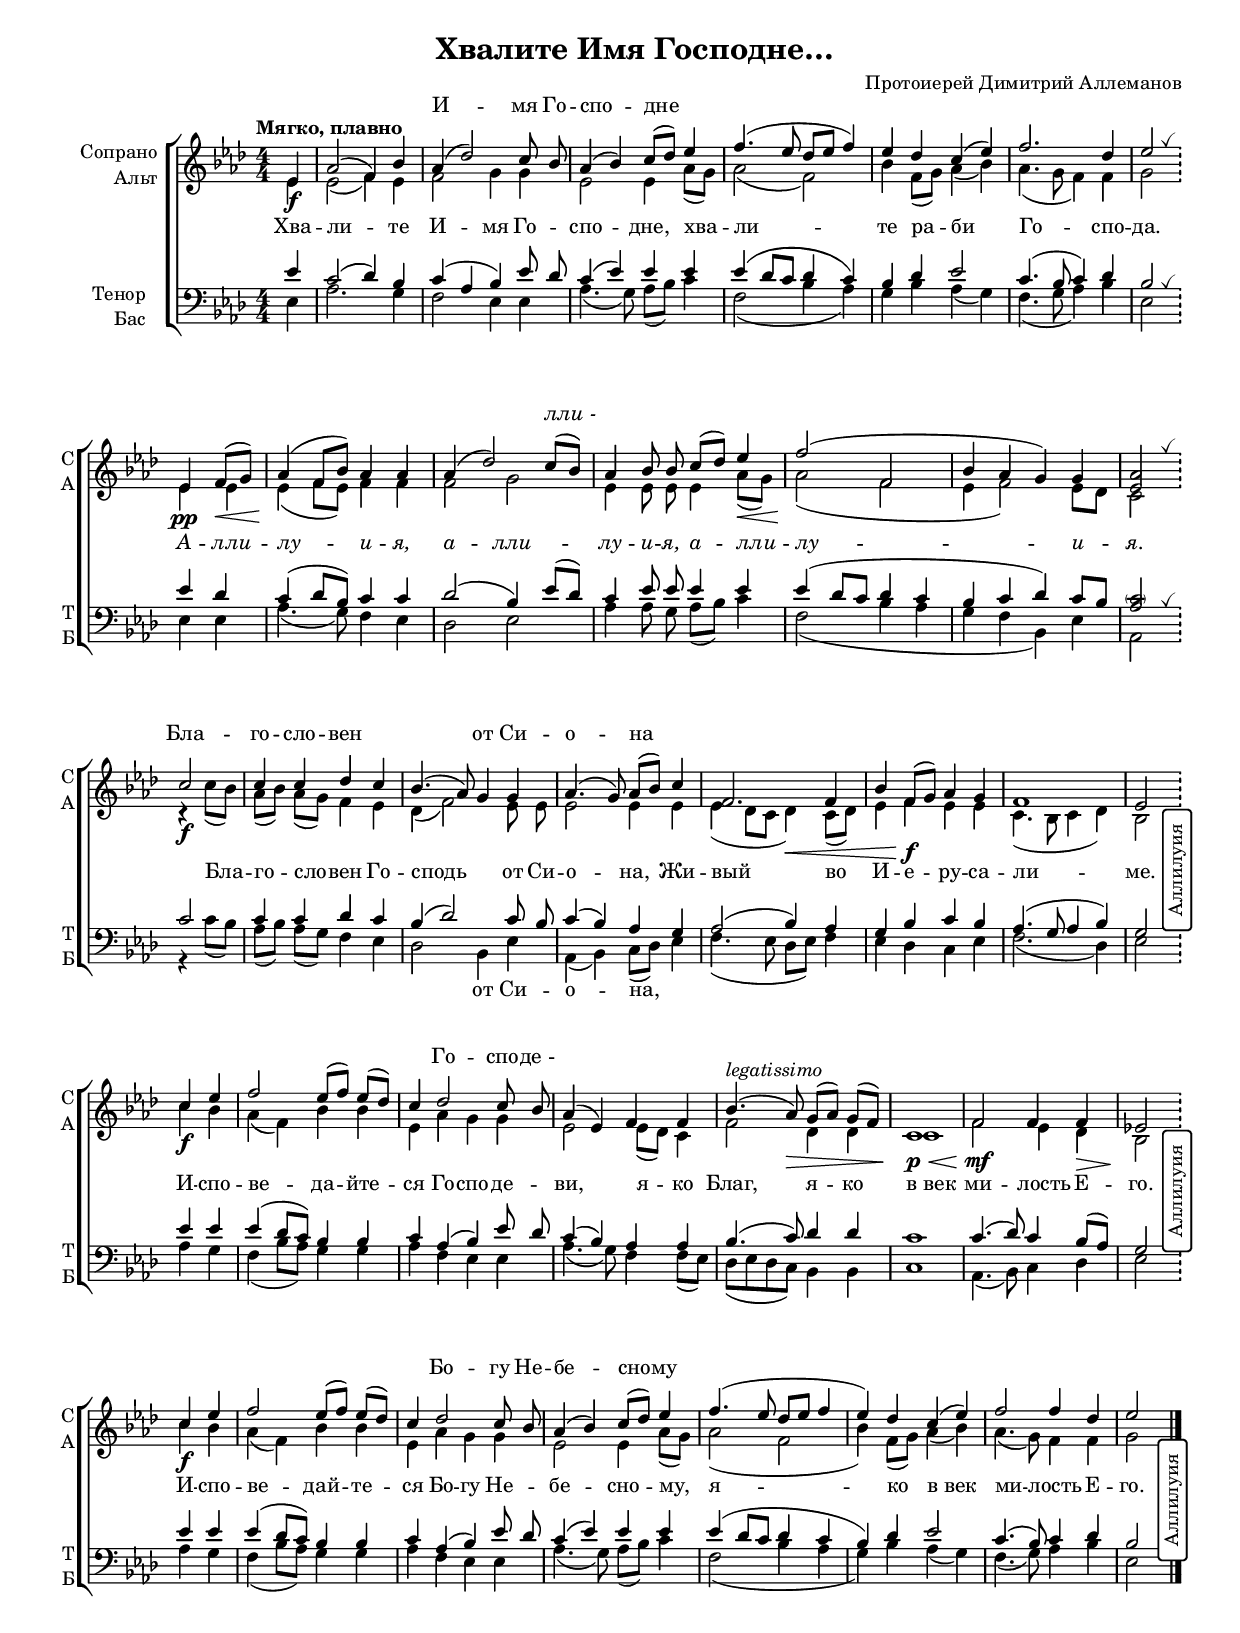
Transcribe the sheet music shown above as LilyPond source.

\version "2.18.2"

% закомментируйте строку ниже, чтобы получался pdf с навигацией
#(ly:set-option 'point-and-click #f)
#(ly:set-option 'midi-extension "mid")
#(set-default-paper-size "a4")
#(set-global-staff-size 16.5)

\header {
  title = "Хвалите Имя Господне…"
  composer = "Протоиерей Димитрий Аллеманов"
  % Удалить строку версии LilyPond 
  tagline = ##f
}

global = {
  \key as \major
  \time 4/4
  \numericTimeSignature
  \override BreathingSign.text = \markup { \musicglyph #"scripts.tickmark" }
}

%abr = { \break }
abr = {}

% вместо знака дыхания однократно пишем текст сбоку в рамке
aside =  #(define-music-function 
           (parser location  x-y text)
           (pair? markup?)
           #{
              \once \override BreathingSign.extra-offset = #x-y
              \once \override BreathingSign.stencil = #ly:text-interface::print
              \once \override BreathingSign.text = \markup {\rotate #90 \rounded-box \pad-x #1 #text } 
              \breathe
           #}
           )

sopvoice = \relative c' {
  \global
  \tempo "Мягко, плавно"
  \dynamicDown
  \autoBeamOff
%  \override Score.BarNumber.break-visibility = #end-of-line-invisible
%  \set Score.barNumberVisibility = #(every-nth-bar-number-visible 2)
  \partial 4 es4\f |
  as2( f4) bes |
  as( des2) c8 bes |
  as4( bes) c8[( des]) es4 |
  f4.( es8 des[ es] f4) | \abr
  
  es des c( es) |
  f2. des4 |
  es2 \bar "!" \breathe \break
  
  es,4\pp f8[(\< g]) |
  as4(\! f8[ bes]) as4 as |
  as( des2) c8[( bes]) | \abr
  as4 bes8 bes c[( des]) es4\< |
  f2(\! f, |
  bes4 as g) g |
  <as es>2 \bar "!" \breathe \break
  
  c2\f |
  c4 c des c |
  bes4.( as8) g4 g |
  as4.( g8) as[( bes]) c4 |
  f,2. f4 |
  bes f8[( g]) as4 g |
  f1 |
  
%  \newSpacingSection \override Score.SpacingSpanner.spacing-increment = #3
  es2 \bar "!"
  \aside #'( 1.5 . -12 ) "Аллилуия" \break
%  \newSpacingSection \revert Score.SpacingSpanner.spacing-increment
  
  c'4\f es |
  f2 es8[( f]) es[( des]) |
  c4 des2 c8 bes |
  
  as4( es) f f |
  bes4.(^\markup\italic"legatissimo" as8)\> g[( as]) g[( f]) |
  c1\p\< |
  f2\mf f4 f |
  
%  \newSpacingSection \override Score.SpacingSpanner.spacing-increment = #3
  es!2 \bar "!" 
  \aside #'( 1.5 . -12 ) "Аллилуия"
%  \newSpacingSection \revert Score.SpacingSpanner.spacing-increment
  
  c'4\f es |
  f2  es8[( f]) es[( des]) |
  c4 des2 c8 bes |
  as4( bes) c8[( des]) es4 |
  f4.( es8 des[ es] f4 |
  es4) des c( es) |
  f2 f4 des |
  
   es2 \aside #'( 2 . -11 ) "Аллилуия" \bar "|."
  
  
}


altvoice = \relative c' {
  \global
  \dynamicDown
  \autoBeamOff
  \partial 4 es4 |
  
  es2( f4) es |
  f2 g4 g |
  es2 es4 as8[( g]) |
  as2( f) |
  
  bes4 f8[( g]) as4( bes) |
  as4.( g8 f4) f |
  g2
  
  es4 es |
  es( f8[ es]) f4 f |
  f2 g |
  es4 es8 es es4 as8[( g]) |
  as2( f |
  es4 f2) es8[ des] |
  c2
  
  r4 c'8[( bes]) |
  as[( bes]) as[( g]) f4 es |
  des( f2) es8 es |
  es2 es4 es |
  es( des8[ c] des4)\< c8[( des]) |
  es4 f\f es es |
  c4.( bes8 c4 des) |
  bes2 
  
  c'4 bes |
  as4( f) bes bes |
  es, as g g |
  es2 es8[( des]) c4 |
  f2 des4 des |
  c1 |
  f2 es4 des\> |
  bes2\! 
  
  c'4 bes |
  as( f) bes bes |
  es, as g g |
  es2 es4 as8[( g]) |
  as2( f |
  bes4) f8[( g]) as4( bes) |
  as4.( g8) f4 f |
  g2
  
}


tenorvoice = \relative c' {
  \global
  \dynamicUp
  \autoBeamOff
  \partial 4 es4 |
  c2( des4) bes |
  c( as bes) es8 des |
  c4( es) es es |
  es( des8[ c] des4 c) |
  
  bes des es2 |
  c4.( bes8 c4) des |
  bes2 \breathe
  
  es4 des |
  c( des8[ bes]) c4 c |
  des2( bes4) es8[( des]) |
  c4 es8 es es4 es |
  es( des8[ c] des4 c |
  bes c des) c8[ bes] |
  <as \parenthesize c>2 \breathe
  
  c2 |
  c4 c des c |
  bes( des2) c8 bes |
  c4( bes) as g |
  as2( bes4) as |
  g bes c bes |
  as4.( g8 as4 bes) |
  g2 
  
  es'4 es |
  es( des8[ c]) bes4 bes |
  c as( bes) es8 des |
  
  c4( bes) as as |
  bes4.( c8) des4 des |
  c1 |
  c4.( des8) c4 bes8[( as]) |
  g2
  
  es'4 es |
  es( des8[ c]) bes4 bes |
  c as( bes) es8 des |
  c4( es) es es |
  es( des8[ c] des4 c |
  bes) des es2 |
  c4.( bes8) c4 des |
  bes2
  
}


bassvoice = \relative c {
  \global
  \dynamicUp
  \autoBeamOff
  \partial 4 es4 |
  as2. g4 |
  f2 es4 es |
  as4.( g8) as[( bes]) c4 |
  f,2( bes4 as) |
  
  g bes as( g) |
  f4.( g8 as4) bes |
  es,2 
  
  es4 es |
  as4.( g8) f4 es |
  des2 es |
  as4 as8 g as[( bes]) c4 |
  f,2( bes4 as |
  g f bes,) es |
  as,2
  
  r4 c'8[( bes]) |
  as[( bes]) as[( g]) f4 es |
  des2 bes4 es |
  as,( bes) c8[( des]) es4 |
  f4.( es8 des[ es]) f4 |
  es des c es |
  f2.( des4) |
  es2 
  
  as4 g |
  f( bes8[ as]) g4 g |
  as f es es |
  as4.( g8) f4 f8[( es]) |
  des[( es des c]) bes4 bes |
  c1 |
  as4.( bes8) c4 des |
  es2 
  
  as4 g |
  f( bes8[ as]) g4 g |
  as f es es |
  as4.( g8) as[( bes]) c4 |
  f,2( bes4 as |
  g) bes as( g) |
  f4.( g8) as4 bes |
  es,2
  
  
}

ijLyrics = {
  \override Lyrics.LyricText #'font-shape = #'italic
}

normalLyrics = {
  \revert Lyrics.LyricText #'font-shape
}

lyricscore = \lyricmode {
  Хва -- ли -- те И -- мя Го -- спо -- дне, хва -- ли --
  те ра -- би Го -- спо -- да.

\ijLyrics
  А -- лли -- лу -- и -- я, а -- лли -- лу -- и -- я,
  а -- лли -- лу -- и -- я.
\normalLyrics

  Бла -- го -- сло -- вен Го --
  сподь от Си -- о -- на, Жи -- вый во И -- е -- ру -- са --
  ли -- ме.
  
  И -- спо -- ве -- да -- йте -- ся Го -- спо -- де --
  ви, я -- ко Благ, я -- ко в_век ми -- лость Е -- го.
  
  И -- спо -- ве -- дай -- те -- ся Бо -- гу Не -- бе -- сно -- му, я --
  ко в_век ми -- лость Е -- го.
}

lyricsbass = \lyricmode {
  \repeat unfold 15 \skip 1
  \repeat unfold 16 \skip 1
  \repeat unfold 6 \skip 1
  от Си -- о -- на,
}

lyricscoresop = \lyricmode {
  \repeat unfold 3 \skip 1
  И -- мя Го -- спо -- дне
  \repeat unfold 7 \skip 1

\ijLyrics
  \repeat unfold 7 \skip 1
  лли_-
  \repeat unfold 8 \skip 1
\normalLyrics
  Бла -- го -- сло -- вен
  \skip 1 \skip 1
  от Си -- о -- на
  \repeat unfold 15 \skip 1
  Го -- спо -- де_-
  
  \repeat unfold 17 \skip 1
  Бо -- гу Не -- бе -- сно -- му
  
  
}


\bookpart {
  \paper {
  top-margin = 15
  left-margin = 15
  right-margin = 10
  bottom-margin = 15
  indent = 15
%  ragged-bottom = ##f
  
%  ragged-last =  ##f
ragged-last-bottom =  ##f
  
}
\score {
  %  \transpose c bes {
    \new ChoirStaff <<
      \new Lyrics = "sopranos"
      \new Staff = "upstaff" \with {
        instrumentName = \markup { \right-column { "Сопрано" "Альт"  } }
        shortInstrumentName = \markup { \right-column { "С" "А"  } }
        midiInstrument = "voice oohs"
      } <<
        \new Voice = "soprano" { \voiceOne \sopvoice }
        \new Voice  = "alto" { \voiceTwo \altvoice }
      >> 
      
      \new Lyrics \lyricsto "alto" { \lyricscore }
      
      \context Lyrics = "sopranos" {
        \lyricsto "soprano" {
          \lyricscoresop
        }
      }
  
      \new Staff = "downstaff" \with {
        instrumentName = \markup { \right-column { "Тенор" "Бас" } }
        shortInstrumentName = \markup { \right-column { "Т" "Б" } }
        midiInstrument = "voice oohs"
      } <<
        \new Voice = "tenor" { \voiceOne \clef bass \tenorvoice }
        \new Voice = "bass" { \voiceTwo \bassvoice }
      >>
      
      \new Lyrics \lyricsto "bass" { \lyricsbass }
    >>
    %  }  % transposeµ
  \layout { 
    \context {
      \Score
    }
    \context {
      \Staff
    }
  %Metronome_mark_engraver
  }
  \midi {
    \tempo 4=90
  }
}
}
